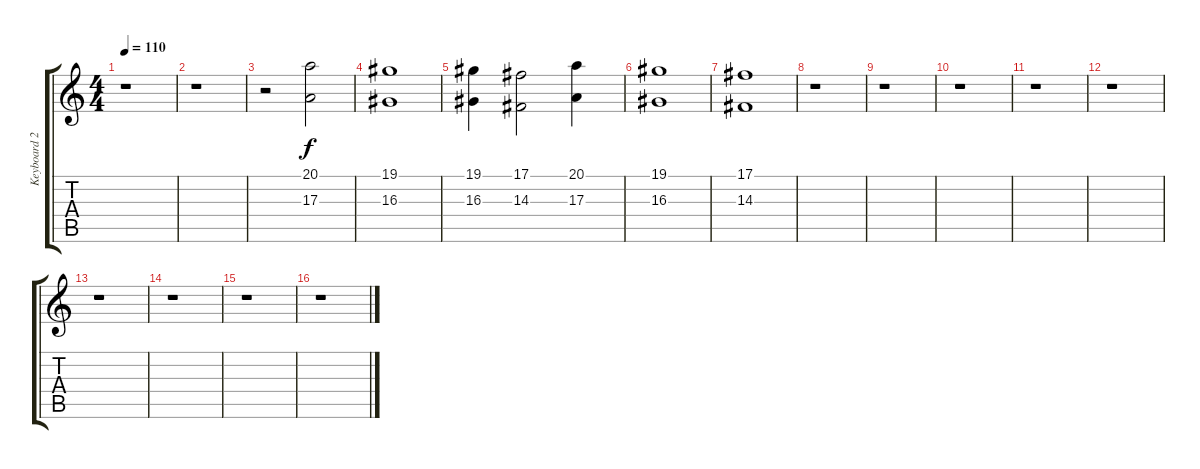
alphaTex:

\track ("Keyboard 2" "Keyboard 2") {instrument stringensemble1}
\staff {score tabs}
\tuning (Db4 Ab3 E3 B2 Gb2 Db2) {hide}
\ts (4 4)
\tempo 110
\clef g2
\ks c
r.1{dy f} |
r.1 |
r.2{volume 11 instrument stringensemble1} (20.1 17.3).2 |
(19.1 16.3).1 |
(19.1 16.3).4 (17.1 14.3).2 (20.1 17.3).4 |
(19.1 16.3).1 |
(17.1 14.3).1 |
r.1 |
r.1 |
r.1 |
r.1 |
r.1 |
r.1 |
r.1 |
r.1 |
r.1
